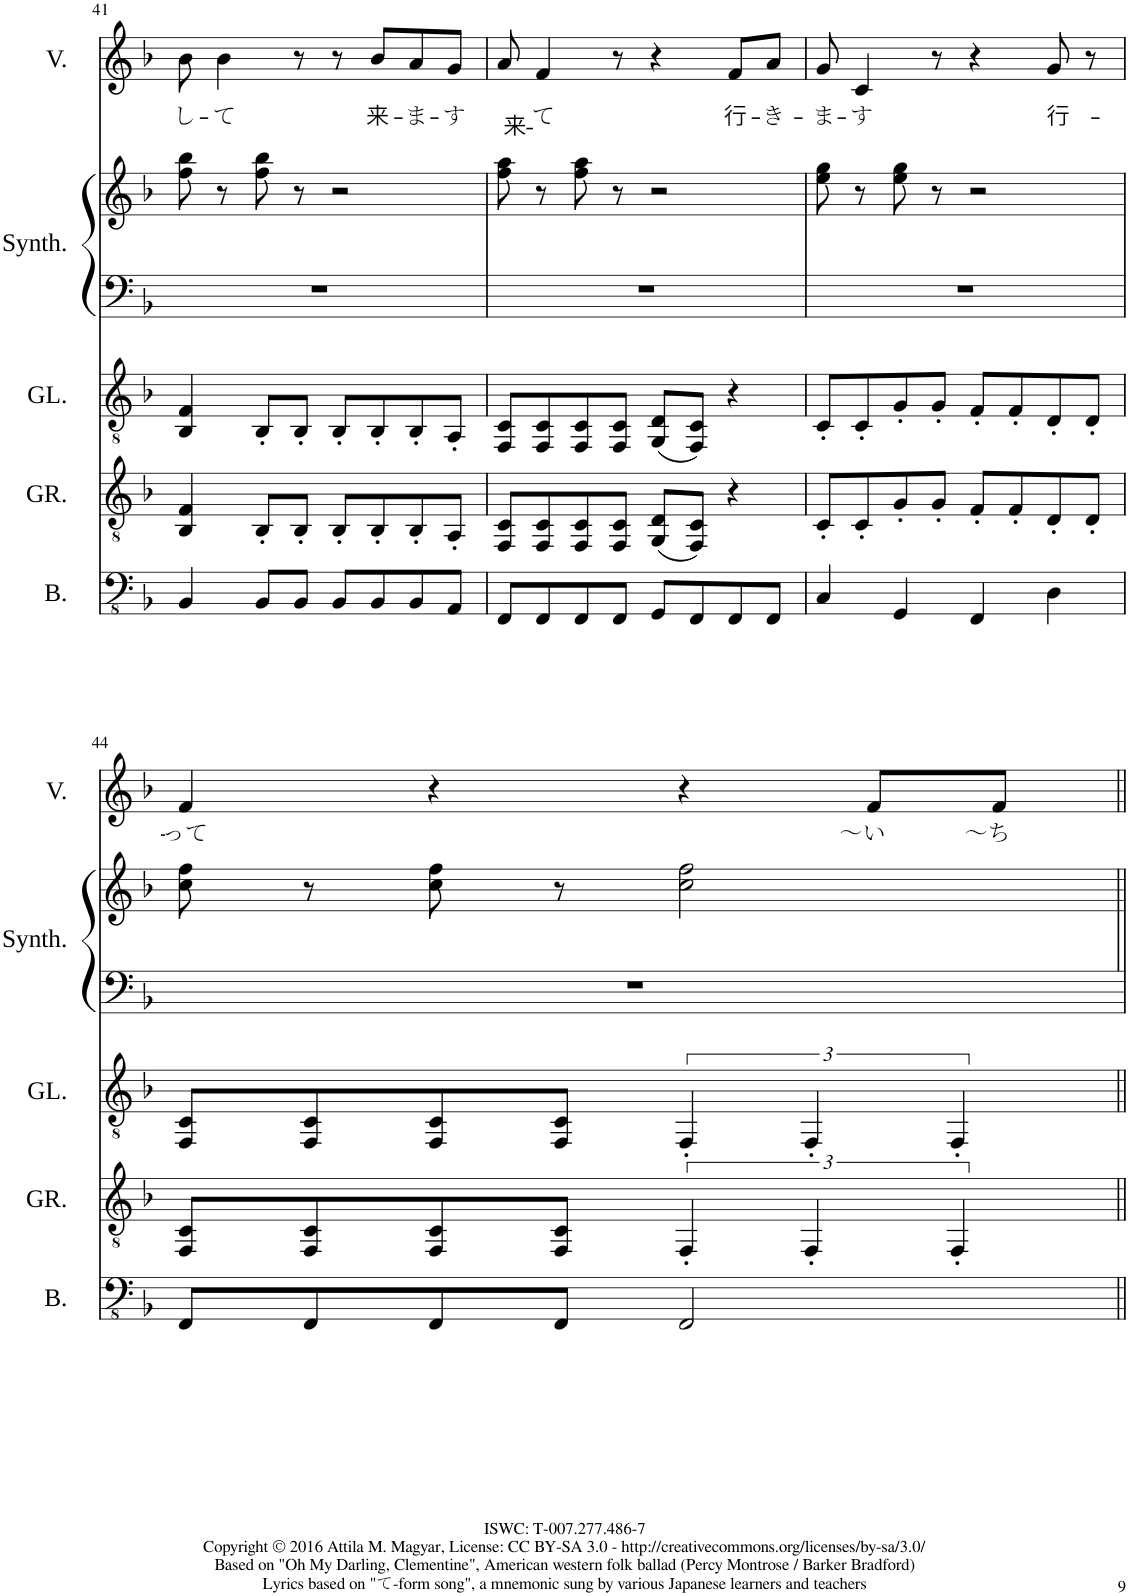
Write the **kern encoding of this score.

**kern	**kern	**kern	**kern	**kern	**kern	**text
*part5	*part4	*part3	*part2	*part2	*part1	*part1
*staff6	*staff5	*staff4	*staff3	*staff2	*staff1	*staff1
*I"Bass	*I"Guitar Right	*I"Guitar Left	*I"Keyboard Synthesizer	*	*I"Vocal	*
*I'B.	*I'GR.	*I'GL.	*I'Synth.	*	*I'V.	*
!!LO:PB:g=z
*clefFv4	*clefGv2	*clefGv2	*clefF4	*clefG2	*clefG2	*
*k[b-]	*k[b-]	*k[b-]	*k[b-]	*k[b-]	*k[b-]	*
*M4/4	*M4/4	*M4/4	*M4/4	*M4/4	*M4/4	*
=41	=41	=41	=41	=41	=41	=41
!	!	!	!	!	!	!LO:LY:b
4BBB-/	4BB-/ 4F/	4BB-/ 4F/	1r	8ff\ 8bb-\	8b-\	し-
!	!	!	!	!	!	!LO:LY:b
.	.	.	.	8r	4b-\	-て
8BBB-/L	8BB-'/L	8BB-'/L	.	8ff\ 8bb-\	.	.
8BBB-/J	8BB-'/J	8BB-'/J	.	8r	8r	.
8BBB-/L	8BB-'/L	8BB-'/L	.	2r	8r	.
!	!	!	!	!	!	!LO:LY:b
8BBB-/	8BB-'/	8BB-'/	.	.	8b-/L	来-
!	!	!	!	!	!	!LO:LY:b
8BBB-/	8BB-'/	8BB-'/	.	.	8a/	-ま-
!	!	!	!	!	!	!LO:LY:b
8AAA/J	8AA'/J	8AA'/J	.	.	8g/J	-す
=42	=42	=42	=42	=42	=42	=42
!	!	!	!	!	!	!LO:LY:b
8FFF/L	8FF/ 8C/L	8FF/ 8C/L	1r	8ff\ 8aa\	8a/	来-
!	!	!	!	!	!	!LO:LY:b
8FFF/	8FF/ 8C/	8FF/ 8C/	.	8r	4f/	-て
8FFF/	8FF/ 8C/	8FF/ 8C/	.	8ff\ 8aa\	.	.
8FFF/J	8FF/ 8C/J	8FF/ 8C/J	.	8r	8r	.
8GGG/L	(8GG/ 8D/L	(8GG/ 8D/L	.	2r	4r	.
8FFF/	8FF/ 8C/J)	8FF/ 8C/J)	.	.	.	.
!	!	!	!	!	!	!LO:LY:b
8FFF/	4r	4r	.	.	8f/L	行-
!	!	!	!	!	!	!LO:LY:b
8FFF/J	.	.	.	.	8a/J	-き-
=43	=43	=43	=43	=43	=43	=43
!	!	!	!	!	!	!LO:LY:b
4CC/	8C'/L	8C'/L	1r	8ee\ 8gg\	8g/	-ま-
!	!	!	!	!	!	!LO:LY:b
.	8C'/	8C'/	.	8r	4c/	-す
4GGG/	8G'/	8G'/	.	8ee\ 8gg\	.	.
.	8G'/J	8G'/J	.	8r	8r	.
4FFF/	8F'/L	8F'/L	.	2r	4r	.
.	8F'/	8F'/	.	.	.	.
!	!	!	!	!	!	!LO:LY:b
4DD\	8D'/	8D'/	.	.	8g/	行-
.	8D'/J	8D'/J	.	.	8r	.
!!LO:LB:g=z
=44	=44	=44	=44	=44	=44	=44
!	!	!	!	!	!	!LO:LY:b
8FFF/L	8FF/ 8C/L	8FF/ 8C/L	1r	8cc\ 8ff\	4f/	-って
8FFF/	8FF/ 8C/	8FF/ 8C/	.	8r	.	.
8FFF/	8FF/ 8C/	8FF/ 8C/	.	8cc\ 8ff\	4r	.
8FFF/J	8FF/ 8C/J	8FF/ 8C/J	.	8r	.	.
2FFF/	6FF'/	6FF'/	.	2cc\ 2ff\	4r	.
.	6FF'/	6FF'/	.	.	.	.
!	!	!	!	!	!	!LO:LY:b
.	.	.	.	.	8f/L	～い
.	6FF'/	6FF'/	.	.	.	.
!	!	!	!	!	!	!LO:LY:b
.	.	.	.	.	8f/J	～ち
=||	=||	=||	=||	=||	=||	=||
*-	*-	*-	*-	*-	*-	*-
